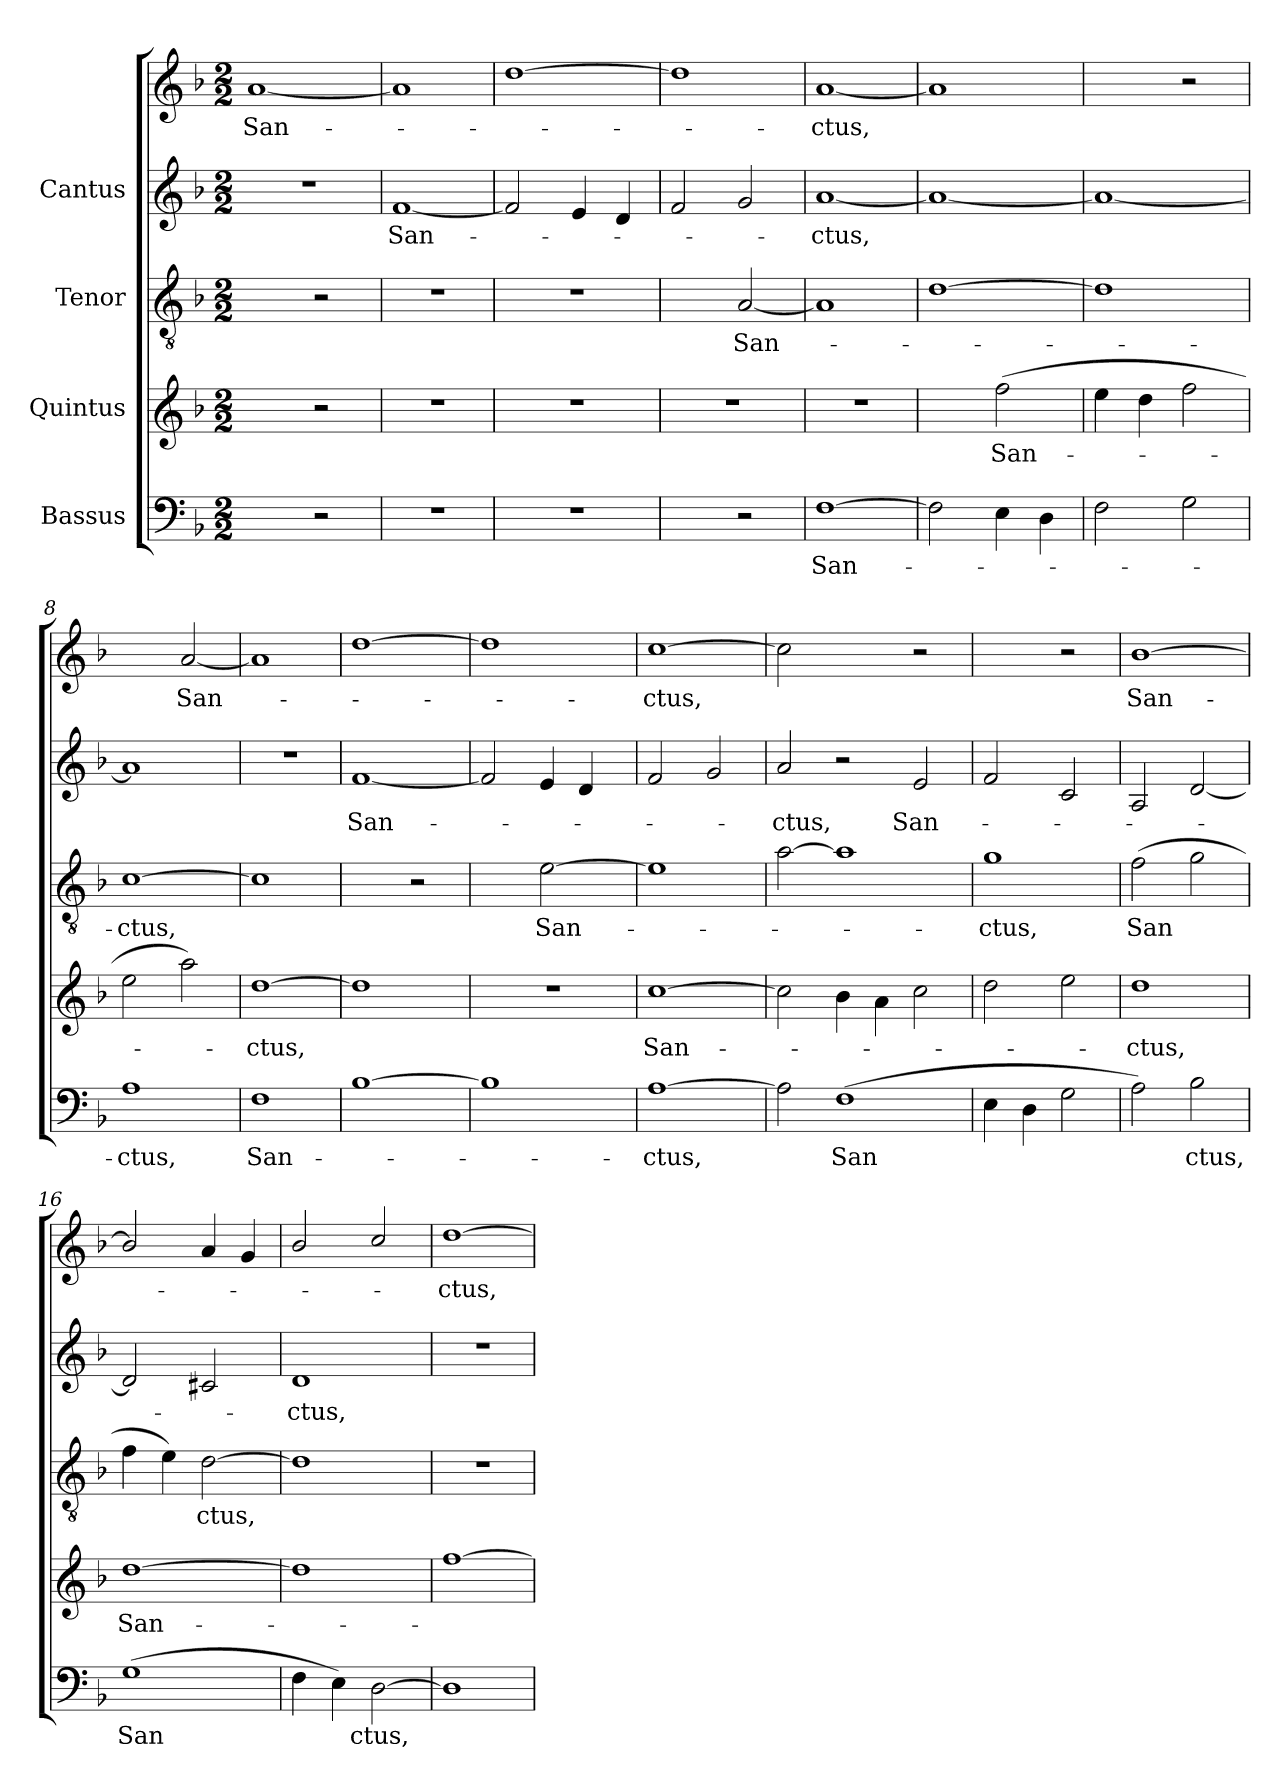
**kern	**text	**kern	**text	**kern	**text	**kern	**text	**kern	**text
*part4	*part4	*part3	*part3	*part2	*part2	*part1	*part1	*part1	*part1
*staff5	*staff5	*staff4	*staff4	*staff3	*staff3	*staff2	*staff2	*staff1	*staff1
*I"Bassus	*	*I"Quintus	*	*I"Tenor	*	*I"Cantus	*	*	*
!!LO:PB:g=z
*stria5	*	*stria5	*	*stria5	*	*stria5	*	*stria5	*
*clefF4	*	*clefG2	*	*clefGv2	*	*clefG2	*	*clefG2	*
*k[b-]	*	*k[b-]	*	*k[b-]	*	*k[b-]	*	*k[b-]	*
*F:	*	*F:	*	*F:	*	*F:	*	*F:	*
*M2/2	*	*M2/2	*	*M2/2	*	*M2/2	*	*M2/2	*
*MM216	*	*MM216	*	*MM216	*	*MM216	*	*MM216	*
=1	=1	=1	=1	=1	=1	=1	=1	=1	=1
!	!	!	!	!	!	!	!	!	!LO:LY:b
2ryy	.	2ryy	.	2ryy	.	1r	.	[<1a	San-
2r	.	2r	.	2r	.	.	.	.	.
!!LO:LB:g=z
=2	=2	=2	=2	=2	=2	=2	=2	=2	=2
!	!	!	!	!	!	!	!LO:LY:b:cj	!	!
1r	.	1r	.	1r	.	[<1f	-San-	1a]	.
!!LO:LB:g=z
=3	=3	=3	=3	=3	=3	=3	=3	=3	=3
1r	.	1r	.	1r	.	2f/]	.	[>1dd	.
.	.	.	.	.	.	4e/	.	.	.
.	.	.	.	.	.	4d/	.	.	.
!!LO:LB:g=z
=4	=4	=4	=4	=4	=4	=4	=4	=4	=4
2ryy	.	1r	.	2ryy	.	2f/	.	1dd]	.
!	!	!	!	!	!LO:LY:b:cj	!	!	!	!
2r	.	.	.	[<2A/	San-	2g/	.	.	.
!!LO:LB:g=z
=5	=5	=5	=5	=5	=5	=5	=5	=5	=5
!	!LO:LY:b:cj	!	!	!	!	!	!LO:LY:b:cj	!	!LO:LY:b
[>1F	San-	1r	.	1A]	.	[<1a	ctus,	[<1a	-ctus,
!!LO:PB:g=z
=6	=6	=6	=6	=6	=6	=6	=6	=6	=6
2F\]	.	2ryy	.	[>1d	.	1a_<	.	1a]	.
!	!	!	!LO:LY:b:cj	!	!	!	!	!	!
4E\	.	(>2ff\	San-	.	.	.	.	.	.
4D\	.	.	.	.	.	.	.	.	.
!!LO:LB:g=z
=7	=7	=7	=7	=7	=7	=7	=7	=7	=7
2F\	.	4ee\	.	1d]	.	1a_<	.	2ryy	.
.	.	4dd\	.	.	.	.	.	.	.
2G\	.	2ff\	.	.	.	.	.	2r	.
=8	=8	=8	=8	=8	=8	=8	=8	=8	=8
!	!LO:LY:b:cj	!	!	!	!LO:LY:b:cj	!	!	!	!
1A	-ctus,	2ee\	.	[>1c	-ctus,	1a]	.	2ryy	.
!	!	!	!	!	!	!	!	!	!LO:LY:b
.	.	2aa\)	.	.	.	.	.	[<2a/	San-
=9	=9	=9	=9	=9	=9	=9	=9	=9	=9
!	!LO:LY:b:cj	!	!LO:LY:b:cj	!	!	!	!	!	!
1F	San-	[>1dd	-ctus,	1c]	.	1r	.	1a]	.
=10	=10	=10	=10	=10	=10	=10	=10	=10	=10
!	!	!	!	!	!	!	!LO:LY:b:cj	!	!
[>1B-	.	1dd]	.	2ryy	.	[<1f	-San-	[>1dd	.
.	.	.	.	2r	.	.	.	.	.
=11	=11	=11	=11	=11	=11	=11	=11	=11	=11
1B-]	.	1r	.	2ryy	.	2f/]	.	1dd]	.
!	!	!	!	!	!LO:LY:b:cj	!	!	!	!
.	.	.	.	[>2e\	San-	4e/	.	.	.
.	.	.	.	.	.	4d/	.	.	.
=12	=12	=12	=12	=12	=12	=12	=12	=12	=12
!	!LO:LY:b:cj	!	!LO:LY:b:cj	!	!	!	!	!	!LO:LY:b
[>1A	-ctus,	[>1cc	San-	1e]	.	2f/	.	[>1cc	-ctus,
.	.	.	.	.	.	2g/	.	.	.
=13	=13	=13	=13	=13	=13	=13	=13	=13	=13
!	!	!	!	!	!	!	!LO:LY:b:cj	!	!
2A\]	.	2cc\]	.	[>2a\	.	2a/	ctus,	2cc\]	.
!	!LO:LY:b:cj	!	!	!	!	!	!	!	!
(>1F	San-	4b-\	.	1a]	.	2r	.	2ryy	.
.	.	4a\	.	.	.	.	.	.	.
!	!	!	!	!	!	!	!LO:LY:b:cj	!	!
.	.	2cc\	.	.	.	2e/	San-	2r	.
!!LO:LB:g=z
=14	=14	=14	=14	=14	=14	=14	=14	=14	=14
!	!	!	!	!	!LO:LY:b:cj	!	!	!	!
4E\	.	2dd\	.	1g	-ctus,	2f/	.	2ryy	.
4D\	.	.	.	.	.	.	.	.	.
2G\	.	2ee\	.	.	.	2c/	.	2r	.
!!LO:PB:g=z
=15	=15	=15	=15	=15	=15	=15	=15	=15	=15
!	!LO:LY:b:cj	!	!LO:LY:b:cj	!	!LO:LY:b:cj	!	!	!	!LO:LY:b
2A\)	-	1dd	-ctus,	(>2f\	San-	2A/	.	[<1b-	-San-
!	!LO:LY:b:cj	!	!	!	!LO:LY:b:cj	!	!	!	!
2B-\	ctus,	.	.	2g\	--	[<2d/	.	.	.
!!LO:LB:g=z
=16	=16	=16	=16	=16	=16	=16	=16	=16	=16
!	!LO:LY:b:cj	!	!LO:LY:b:cj	!	!LO:LY:b:cj	!	!	!	!
(>1G	San-	[>1dd	San-	4f\	-	2d/]	.	2b-/]	.
!	!	!	!	!	!LO:LY:b:cj	!	!	!	!
.	.	.	.	4e\)	.	.	.	.	.
!	!	!	!	!	!LO:LY:b:cj	!	!	!	!
.	.	.	.	[>2d\	ctus,	2c#X/	.	4a/	.
.	.	.	.	.	.	.	.	4g/	.
!!LO:LB:g=z
=17	=17	=17	=17	=17	=17	=17	=17	=17	=17
!	!LO:LY:b:cj	!	!	!	!	!	!LO:LY:b:cj	!	!
4F\	-	1dd]	.	1d]	.	1d	-ctus,	2b-/	.
!	!LO:LY:b:cj	!	!	!	!	!	!	!	!
4E\)	.	.	.	.	.	.	.	.	.
!	!LO:LY:b:cj	!	!	!	!	!	!	!	!
[>2D\	ctus,	.	.	.	.	.	.	2cc/	.
!!LO:PB:g=z
=18	=18	=18	=18	=18	=18	=18	=18	=18	=18
!	!	!	!	!	!	!	!	!	!LO:LY:b
1D]	.	[>1ff	.	1r	.	1r	.	[>1dd	ctus,
=	=	=	=	=	=	=	=	=	=
*-	*-	*-	*-	*-	*-	*-	*-	*-	*-
